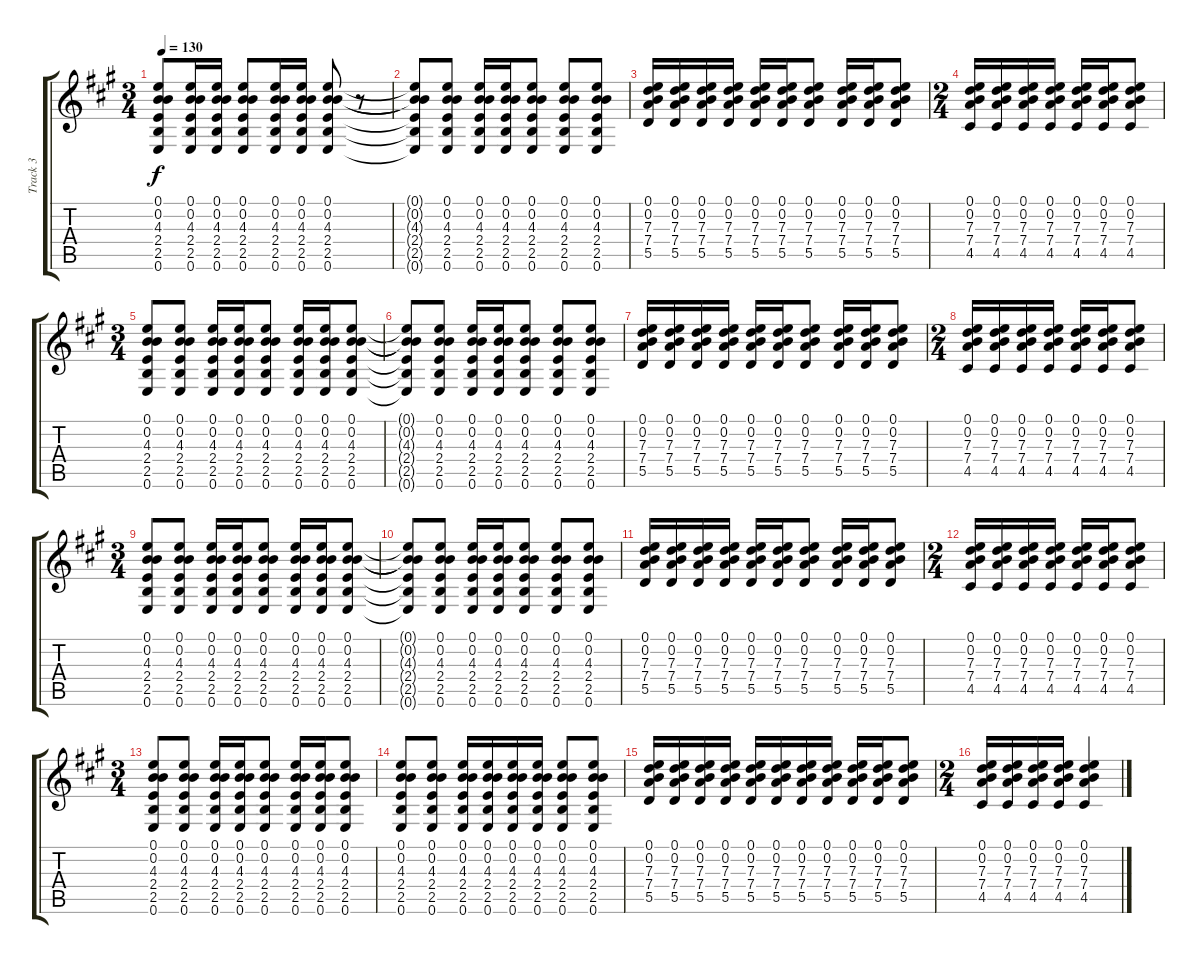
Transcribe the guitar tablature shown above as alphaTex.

\track ("Track 3" "Track 3") {instrument electricguitarclean bank 255}
\staff {score tabs}
\tuning (E4 B3 G3 D3 A2 E2) {hide}
\ts (3 4)
\tempo 130
\clef g2
\ks a
(0.1 0.2 4.3 2.4 2.5 0.6).8{dy f} (0.1 0.2 4.3 2.4 2.5 0.6).16 (0.1 0.2 4.3 2.4 2.5 0.6).16 (0.1 0.2 4.3 2.4 2.5 0.6).8 (0.1 0.2 4.3 2.4 2.5 0.6).16 (0.1 0.2 4.3 2.4 2.5 0.6).16 (0.1 0.2 4.3 2.4 2.5 0.6).8 r.8 |
(0.1{t} 0.2{t} 4.3{t} 2.4{t} 2.5{t} 0.6{t}).8 (0.1 0.2 4.3 2.4 2.5 0.6).8 (0.1 0.2 4.3 2.4 2.5 0.6).16 (0.1 0.2 4.3 2.4 2.5 0.6).16 (0.1 0.2 4.3 2.4 2.5 0.6).8 (0.1 0.2 4.3 2.4 2.5 0.6).8 (0.1 0.2 4.3 2.4 2.5 0.6).8 |
(0.1 0.2 7.3 7.4 5.5).16 (0.1 0.2 7.3 7.4 5.5).16 (0.1 0.2 7.3 7.4 5.5).16 (0.1 0.2 7.3 7.4 5.5).16 (0.1 0.2 7.3 7.4 5.5).16 (0.1 0.2 7.3 7.4 5.5).16 (0.1 0.2 7.3 7.4 5.5).8 (0.1 0.2 7.3 7.4 5.5).16 (0.1 0.2 7.3 7.4 5.5).16 (0.1 0.2 7.3 7.4 5.5).8 |
\ts (2 4)
(0.1 0.2 7.3 7.4 4.5).16 (0.1 0.2 7.3 7.4 4.5).16 (0.1 0.2 7.3 7.4 4.5).16 (0.1 0.2 7.3 7.4 4.5).16 (0.1 0.2 7.3 7.4 4.5).16 (0.1 0.2 7.3 7.4 4.5).16 (0.1 0.2 7.3 7.4 4.5).8 |
\ts (3 4)
(0.1 0.2 4.3 2.4 2.5 0.6).8 (0.1 0.2 4.3 2.4 2.5 0.6).8 (0.1 0.2 4.3 2.4 2.5 0.6).16 (0.1 0.2 4.3 2.4 2.5 0.6).16 (0.1 0.2 4.3 2.4 2.5 0.6).8 (0.1 0.2 4.3 2.4 2.5 0.6).16 (0.1 0.2 4.3 2.4 2.5 0.6).16 (0.1 0.2 4.3 2.4 2.5 0.6).8 |
(0.1{t} 0.2{t} 4.3{t} 2.4{t} 2.5{t} 0.6{t}).8 (0.1 0.2 4.3 2.4 2.5 0.6).8 (0.1 0.2 4.3 2.4 2.5 0.6).16 (0.1 0.2 4.3 2.4 2.5 0.6).16 (0.1 0.2 4.3 2.4 2.5 0.6).8 (0.1 0.2 4.3 2.4 2.5 0.6).8 (0.1 0.2 4.3 2.4 2.5 0.6).8 |
(0.1 0.2 7.3 7.4 5.5).16 (0.1 0.2 7.3 7.4 5.5).16 (0.1 0.2 7.3 7.4 5.5).16 (0.1 0.2 7.3 7.4 5.5).16 (0.1 0.2 7.3 7.4 5.5).16 (0.1 0.2 7.3 7.4 5.5).16 (0.1 0.2 7.3 7.4 5.5).8 (0.1 0.2 7.3 7.4 5.5).16 (0.1 0.2 7.3 7.4 5.5).16 (0.1 0.2 7.3 7.4 5.5).8 |
\ts (2 4)
(0.1 0.2 7.3 7.4 4.5).16 (0.1 0.2 7.3 7.4 4.5).16 (0.1 0.2 7.3 7.4 4.5).16 (0.1 0.2 7.3 7.4 4.5).16 (0.1 0.2 7.3 7.4 4.5).16 (0.1 0.2 7.3 7.4 4.5).16 (0.1 0.2 7.3 7.4 4.5).8 |
\ts (3 4)
(0.1 0.2 4.3 2.4 2.5 0.6).8 (0.1 0.2 4.3 2.4 2.5 0.6).8 (0.1 0.2 4.3 2.4 2.5 0.6).16 (0.1 0.2 4.3 2.4 2.5 0.6).16 (0.1 0.2 4.3 2.4 2.5 0.6).8 (0.1 0.2 4.3 2.4 2.5 0.6).16 (0.1 0.2 4.3 2.4 2.5 0.6).16 (0.1 0.2 4.3 2.4 2.5 0.6).8 |
(0.1{t} 0.2{t} 4.3{t} 2.4{t} 2.5{t} 0.6{t}).8 (0.1 0.2 4.3 2.4 2.5 0.6).8 (0.1 0.2 4.3 2.4 2.5 0.6).16 (0.1 0.2 4.3 2.4 2.5 0.6).16 (0.1 0.2 4.3 2.4 2.5 0.6).8 (0.1 0.2 4.3 2.4 2.5 0.6).8 (0.1 0.2 4.3 2.4 2.5 0.6).8 |
(0.1 0.2 7.3 7.4 5.5).16 (0.1 0.2 7.3 7.4 5.5).16 (0.1 0.2 7.3 7.4 5.5).16 (0.1 0.2 7.3 7.4 5.5).16 (0.1 0.2 7.3 7.4 5.5).16 (0.1 0.2 7.3 7.4 5.5).16 (0.1 0.2 7.3 7.4 5.5).8 (0.1 0.2 7.3 7.4 5.5).16 (0.1 0.2 7.3 7.4 5.5).16 (0.1 0.2 7.3 7.4 5.5).8 |
\ts (2 4)
(0.1 0.2 7.3 7.4 4.5).16 (0.1 0.2 7.3 7.4 4.5).16 (0.1 0.2 7.3 7.4 4.5).16 (0.1 0.2 7.3 7.4 4.5).16 (0.1 0.2 7.3 7.4 4.5).16 (0.1 0.2 7.3 7.4 4.5).16 (0.1 0.2 7.3 7.4 4.5).8 |
\ts (3 4)
(0.1 0.2 4.3 2.4 2.5 0.6).8 (0.1 0.2 4.3 2.4 2.5 0.6).8 (0.1 0.2 4.3 2.4 2.5 0.6).16 (0.1 0.2 4.3 2.4 2.5 0.6).16 (0.1 0.2 4.3 2.4 2.5 0.6).8 (0.1 0.2 4.3 2.4 2.5 0.6).16 (0.1 0.2 4.3 2.4 2.5 0.6).16 (0.1 0.2 4.3 2.4 2.5 0.6).8 |
(0.1 0.2 4.3 2.4 2.5 0.6).8 (0.1 0.2 4.3 2.4 2.5 0.6).8 (0.1 0.2 4.3 2.4 2.5 0.6).16 (0.1 0.2 4.3 2.4 2.5 0.6).16 (0.1 0.2 4.3 2.4 2.5 0.6).16 (0.1 0.2 4.3 2.4 2.5 0.6).16 (0.1 0.2 4.3 2.4 2.5 0.6).8 (0.1 0.2 4.3 2.4 2.5 0.6).8 |
(0.1 0.2 7.3 7.4 5.5).16 (0.1 0.2 7.3 7.4 5.5).16 (0.1 0.2 7.3 7.4 5.5).16 (0.1 0.2 7.3 7.4 5.5).16 (0.1 0.2 7.3 7.4 5.5).16 (0.1 0.2 7.3 7.4 5.5).16 (0.1 0.2 7.3 7.4 5.5).16 (0.1 0.2 7.3 7.4 5.5).16 (0.1 0.2 7.3 7.4 5.5).16 (0.1 0.2 7.3 7.4 5.5).16 (0.1 0.2 7.3 7.4 5.5).8 |
\ts (2 4)
(0.1 0.2 7.3 7.4 4.5).16 (0.1 0.2 7.3 7.4 4.5).16 (0.1 0.2 7.3 7.4 4.5).16 (0.1 0.2 7.3 7.4 4.5).16 (0.1 0.2 7.3 7.4 4.5).4
